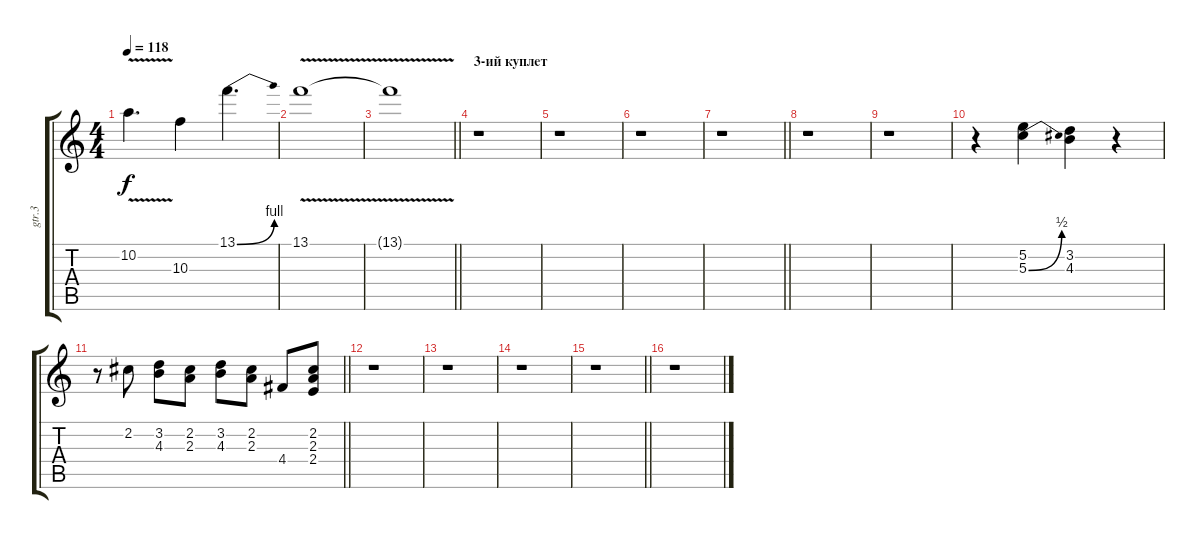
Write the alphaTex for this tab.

\track ("gtr.3" "gtr.3") {instrument distortionguitar}
\staff {score tabs}
\tuning (E4 B3 G3 D3 A2 E2) {hide}
\ts (4 4)
\tempo 118
\clef g2
\ks c
10.2{v}.4{d dy f} 10.3.4 13.1{be (bend 0 0 60 4)}.4{d} |
13.1{v}.1 |
\barLineRight lightlight
13.1{t}.1 |
\section ("" "3-ий куплет")
r.1 |
r.1 |
r.1 |
\barLineRight lightlight
r.1 |
r.1 |
r.1 |
r.4 (5.2 5.3{be (bend 0 0 60 2)}).4 (3.2 4.3).4 r.4 |
\barLineRight lightlight
r.8 2.2.8 (3.2 4.3).8 (2.2 2.3).8 (3.2 4.3).8 (2.2 2.3).8 4.4.8 (2.2 2.3 2.4).8 |
r.1 |
r.1 |
r.1 |
\barLineRight lightlight
r.1 |
r.1
